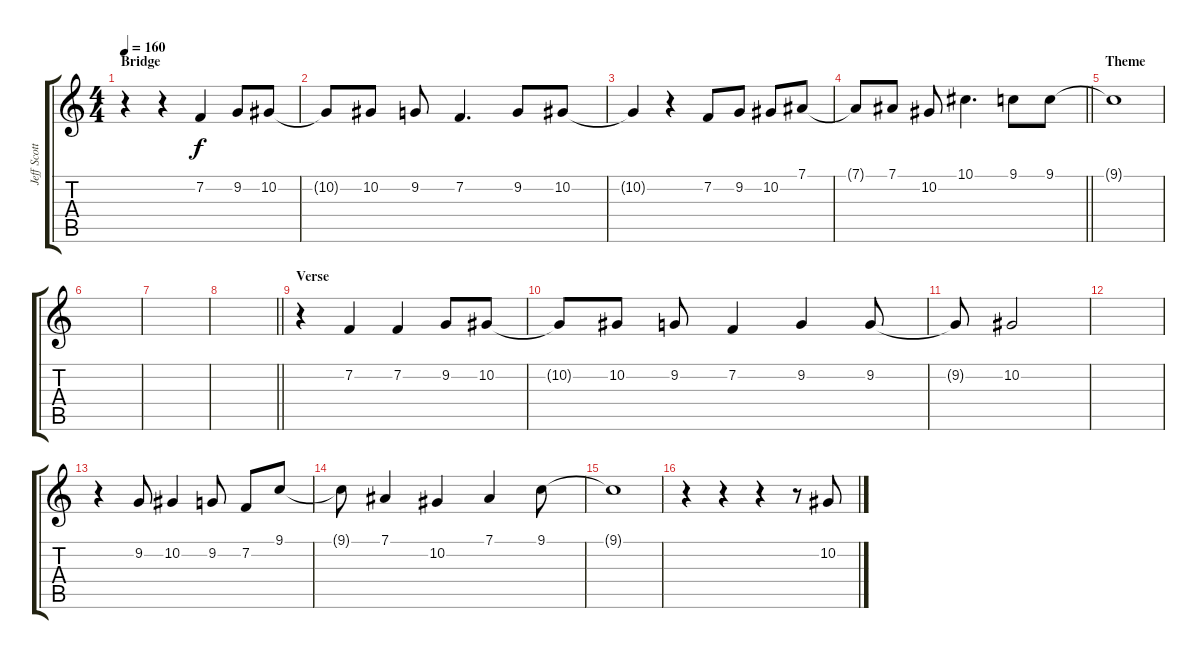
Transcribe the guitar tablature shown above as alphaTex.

\track ("Jeff Scott Soto" "Jeff Scott") {instrument lead2sawtooth}
\staff {score tabs}
\tuning (Eb4 Bb3 Gb3 Db3 Ab2 Eb2) {hide}
\ts (4 4)
\section ("" "Bridge")
\tempo 160
\clef g2
\ks c
r.4{dy f} r.4 7.2.4 9.2.8 10.2.8 |
10.2{t}.8 10.2.8 9.2.8 7.2.4{d} 9.2.8 10.2.8 |
10.2{t}.4 r.4 7.2.8 9.2.8 10.2.8 7.1.8 |
\barLineRight lightlight
7.1{t}.8 7.1.8 10.2.8 10.1.4{d} 9.1.8 9.1.8 |
\section ("" "Theme")
9.1{t}.1 |
|
|
\barLineRight lightlight
|
\section ("" "Verse")
r.4 7.2.4 7.2.4 9.2.8 10.2.8 |
10.2{t}.8 10.2.8 9.2.8 7.2.4 9.2.4 9.2.8 |
9.2{t}.8 10.2.2 |
|
r.4 9.2.8 10.2.4 9.2.8 7.2.8 9.1.8 |
9.1{t}.8 7.1.4 10.2.4 7.1.4 9.1.8 |
9.1{t}.1 |
r.4 r.4 r.4 r.8 10.2.8
